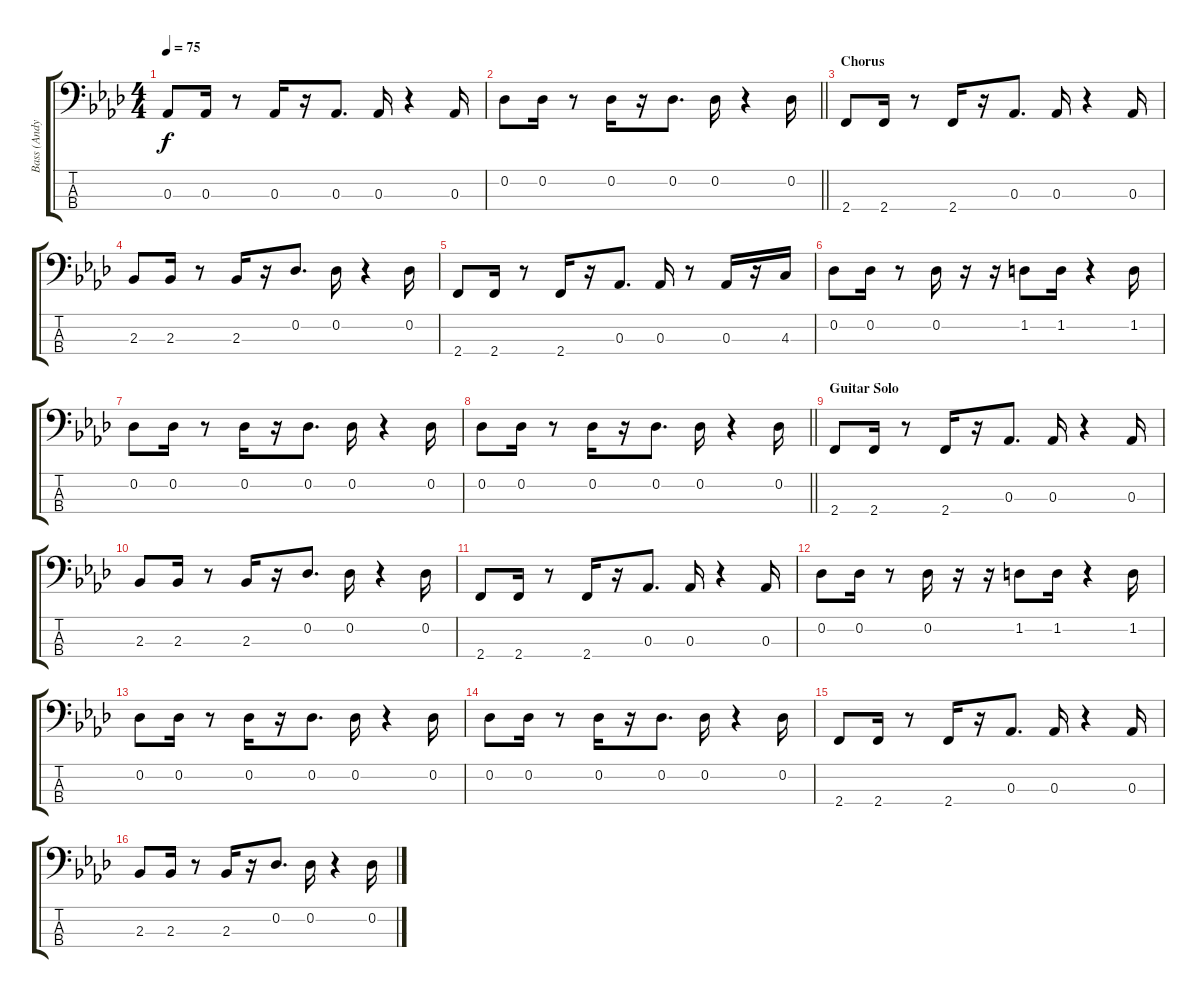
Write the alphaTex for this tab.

\track ("Bass (Andy)" "Bass (Andy") {instrument electricbassfinger}
\staff {score tabs}
\tuning (Gb2 Db2 Ab1 Eb1) {hide}
\ts (4 4)
\tempo 75
\clef f4
\ks fminor
0.3.8{dy f} 0.3.16 r.8 0.3.16 r.16 0.3.8{d} 0.3.16 r.4 0.3.16 |
\barLineRight lightlight
0.2.8 0.2.16 r.8 0.2.16 r.16 0.2.8{d} 0.2.16 r.4 0.2.16 |
\section ("" "Chorus")
2.4.8 2.4.16 r.8 2.4.16 r.16 0.3.8{d} 0.3.16 r.4 0.3.16 |
2.3.8 2.3.16 r.8 2.3.16 r.16 0.2.8{d} 0.2.16 r.4 0.2.16 |
2.4.8 2.4.16 r.8 2.4.16 r.16 0.3.8{d} 0.3.16 r.8 0.3.16 r.16 4.3.16 |
0.2.8 0.2.16 r.8 0.2.16 r.16 r.16 1.2.8 1.2.16 r.4 1.2.16 |
0.2.8 0.2.16 r.8 0.2.16 r.16 0.2.8{d} 0.2.16 r.4 0.2.16 |
\barLineRight lightlight
0.2.8 0.2.16 r.8 0.2.16 r.16 0.2.8{d} 0.2.16 r.4 0.2.16 |
\section ("" "Guitar Solo")
2.4.8 2.4.16 r.8 2.4.16 r.16 0.3.8{d} 0.3.16 r.4 0.3.16 |
2.3.8 2.3.16 r.8 2.3.16 r.16 0.2.8{d} 0.2.16 r.4 0.2.16 |
2.4.8 2.4.16 r.8 2.4.16 r.16 0.3.8{d} 0.3.16 r.4 0.3.16 |
0.2.8 0.2.16 r.8 0.2.16 r.16 r.16 1.2.8 1.2.16 r.4 1.2.16 |
0.2.8 0.2.16 r.8 0.2.16 r.16 0.2.8{d} 0.2.16 r.4 0.2.16 |
0.2.8 0.2.16 r.8 0.2.16 r.16 0.2.8{d} 0.2.16 r.4 0.2.16 |
2.4.8 2.4.16 r.8 2.4.16 r.16 0.3.8{d} 0.3.16 r.4 0.3.16 |
2.3.8 2.3.16 r.8 2.3.16 r.16 0.2.8{d} 0.2.16 r.4 0.2.16
